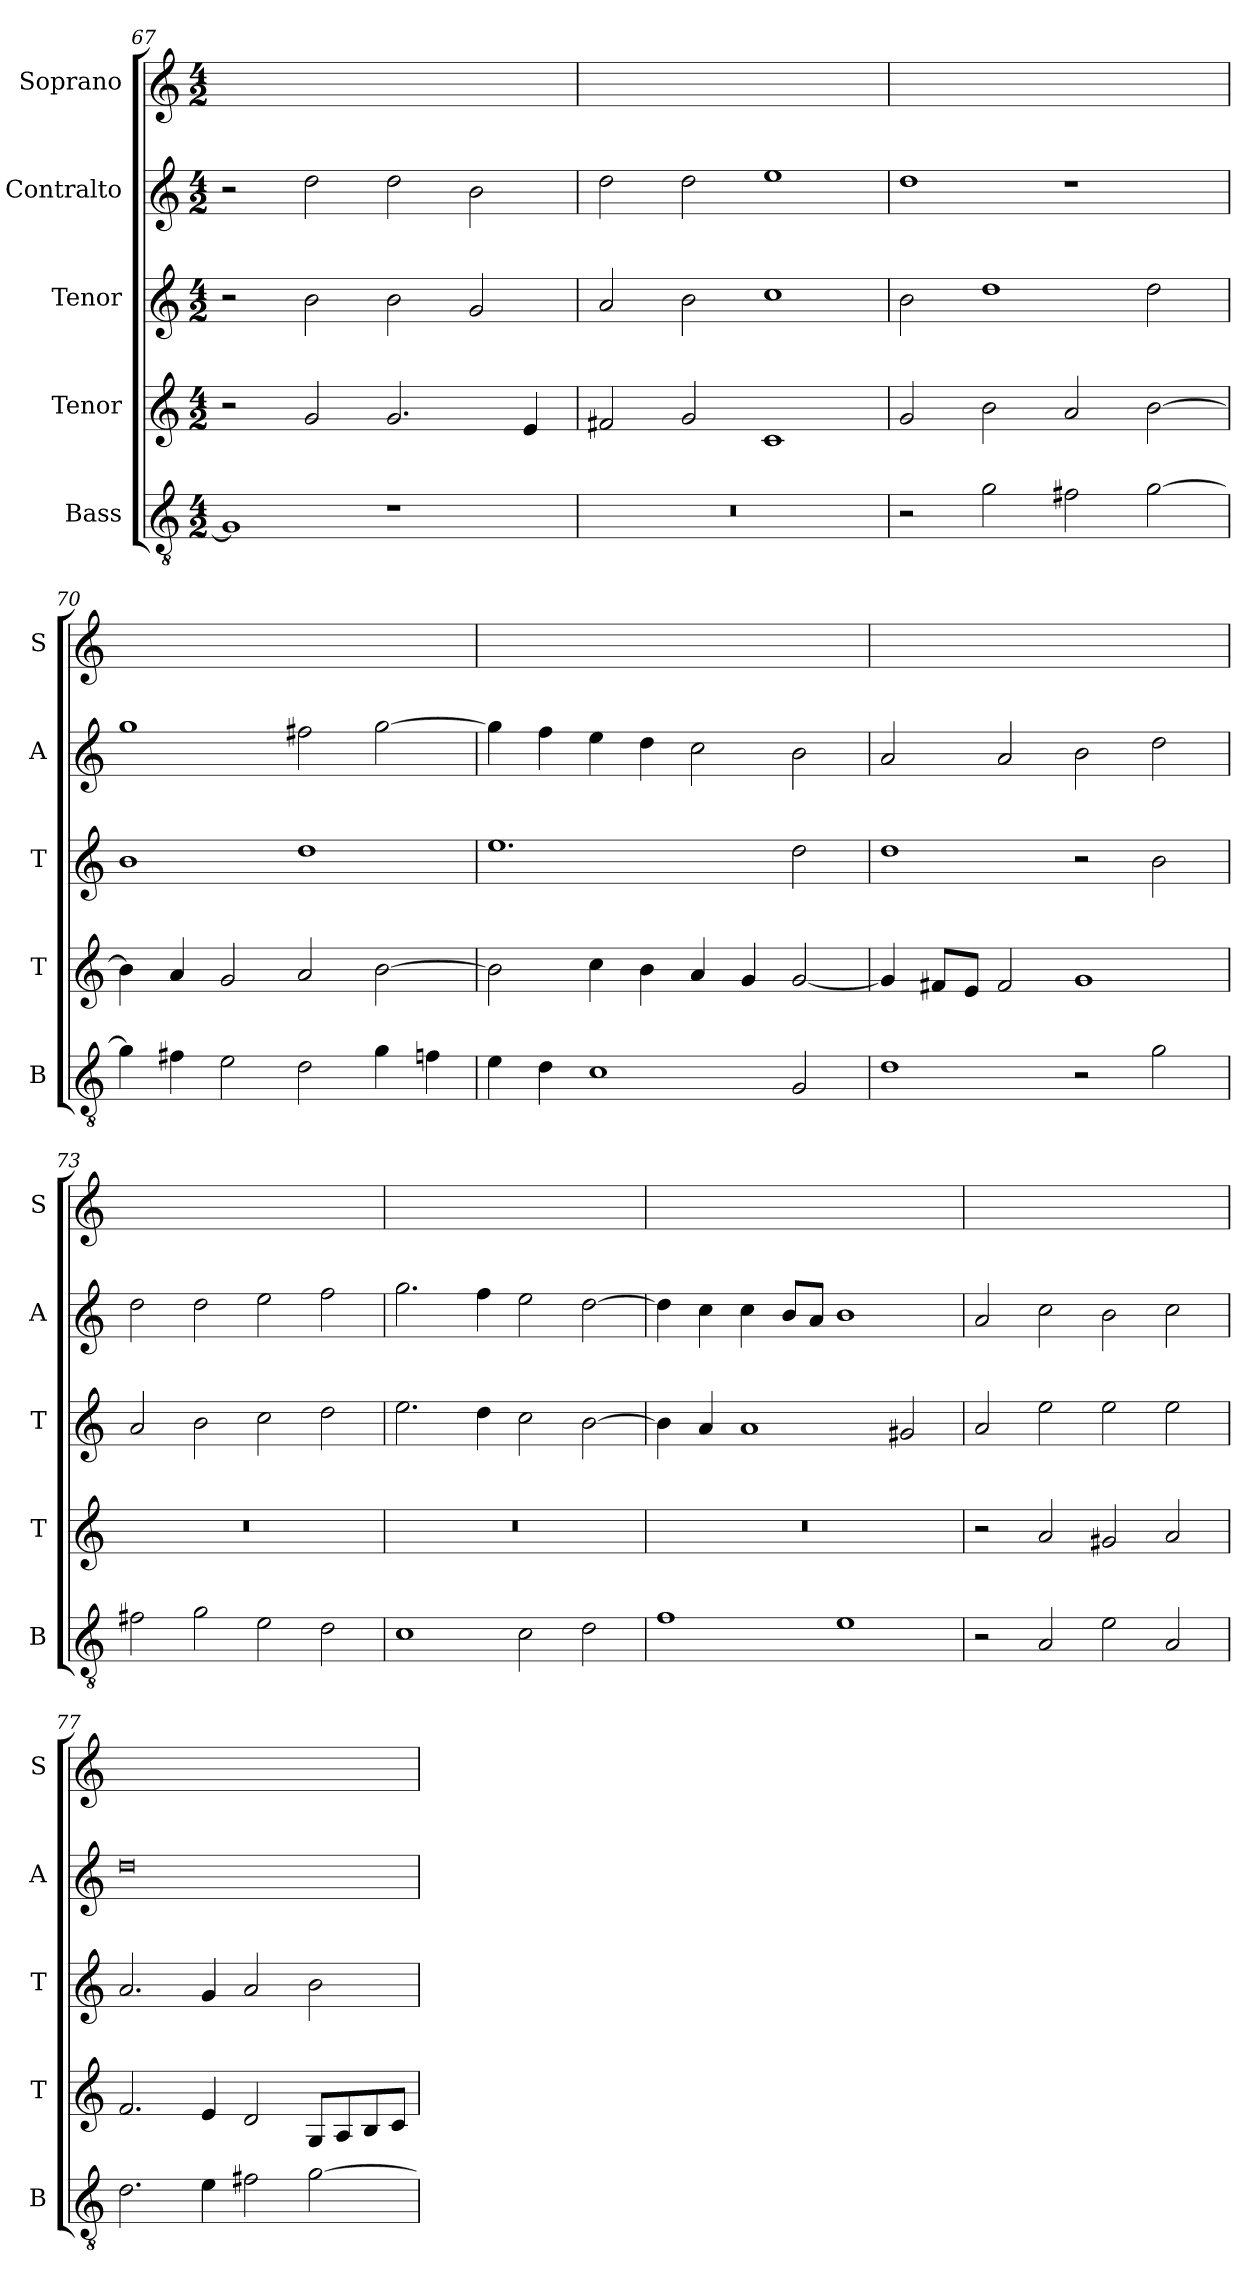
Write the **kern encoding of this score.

**kern	**kern	**kern	**kern	**kern
*part5	*part4	*part3	*part2	*part1
*staff5	*staff4	*staff3	*staff2	*staff1
*I"Bass	*I"Tenor	*I"Tenor	*I"Contralto	*I"Soprano
*I'B	*I'T	*I'T	*I'A	*I'S
*clefGv2	*clefG2	*clefG2	*clefG2	*clefG2
*k[]	*k[]	*k[]	*k[]	*k[]
*G:mix	*G:mix	*G:mix	*G:mix	*G:mix
*M4/2	*M4/2	*M4/2	*M4/2	*M4/2
=67	=67	=67	=67	=67
1G]	2r	2r	2r	0ryy
.	2g	2b	2dd	.
1r	2.g	2b	2dd	.
.	.	2g	2b	.
.	4e	.	.	.
=68	=68	=68	=68	=68
0r	2f#X	2a	2dd	0ryy
.	2g	2b	2dd	.
.	1c	1cc	1ee	.
=69	=69	=69	=69	=69
2r	2g	2b	1dd	0ryy
2g	2b	1dd	.	.
2f#X	2a	.	1r	.
[2g	[2b	2dd	.	.
=70	=70	=70	=70	=70
4g]	4b]	1b	1gg	0ryy
4f#X	4a	.	.	.
2e	2g	.	.	.
2d	2a	1dd	2ff#X	.
4g	[2b	.	[2gg	.
4fn	.	.	.	.
=71	=71	=71	=71	=71
4e	2b]	1.ee	4gg]	0ryy
4d	.	.	4ff	.
1c	4cc	.	4ee	.
.	4b	.	4dd	.
.	4a	.	2cc	.
.	4g	.	.	.
2G	[2g	2dd	2b	.
=72	=72	=72	=72	=72
1d	4g]	1dd	2a	0ryy
.	8f#X/L	.	.	.
.	8e/J	.	.	.
.	2f#	.	2a	.
2r	1g	2r	2b	.
2g	.	2b	2dd	.
=73	=73	=73	=73	=73
2f#X	0r	2a	2dd	0ryy
2g	.	2b	2dd	.
2e	.	2cc	2ee	.
2d	.	2dd	2ff	.
=74	=74	=74	=74	=74
1c	0r	2.ee	2.gg	0ryy
.	.	4dd	4ff	.
2c	.	2cc	2ee	.
2d	.	[2b	[2dd	.
=75	=75	=75	=75	=75
1f	0r	4b]	4dd]	0ryy
.	.	4a	4cc	.
.	.	1a	4cc	.
.	.	.	8b/L	.
.	.	.	8a/J	.
1e	.	.	1b	.
.	.	2g#X	.	.
=76	=76	=76	=76	=76
2r	2r	2a	2a	0ryy
2A	2a	2ee	2cc	.
2e	2g#X	2ee	2b	.
2A	2a	2ee	2cc	.
=77	=77	=77	=77	=77
2.d	2.f	2.a	0dd	0ryy
4e	4e	4g	.	.
2f#X	2d	2a	.	.
[2g	8G/L	2b	.	.
.	8A/	.	.	.
.	8B/	.	.	.
.	8c/J	.	.	.
=	=	=	=	=
*-	*-	*-	*-	*-
